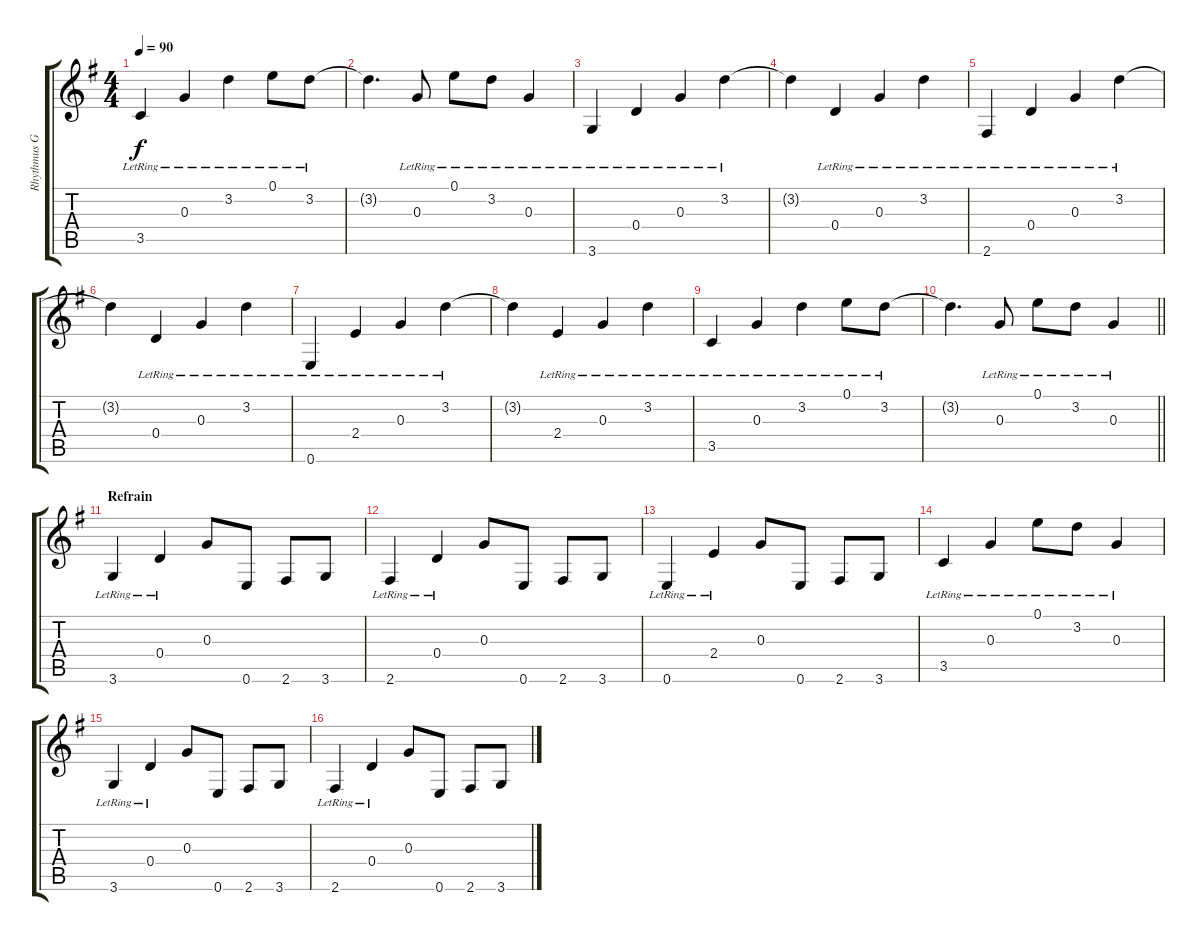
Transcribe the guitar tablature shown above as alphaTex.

\track ("Rhythmus Gitarre" "Rhythmus G") {instrument electricguitarclean}
\staff {score tabs}
\tuning (E4 B3 G3 D3 A2 E2) {hide}
\ts (4 4)
\tempo 90
\clef g2
\ks g
3.5{lr}.4{dy f} 0.3{lr}.4 3.2{lr}.4 0.1{lr}.8 3.2{lr}.8 |
3.2{t}.4{d} 0.3{lr}.8 0.1{lr}.8 3.2{lr}.8 0.3{lr}.4 |
3.6{lr}.4 0.4{lr}.4 0.3{lr}.4 3.2{lr}.4 |
3.2{t}.4 0.4{lr}.4 0.3{lr}.4 3.2{lr}.4 |
2.6{lr}.4 0.4{lr}.4 0.3{lr}.4 3.2{lr}.4 |
3.2{t}.4 0.4{lr}.4 0.3{lr}.4 3.2{lr}.4 |
0.6{lr}.4 2.4{lr}.4 0.3{lr}.4 3.2{lr}.4 |
3.2{t}.4 2.4{lr}.4 0.3{lr}.4 3.2{lr}.4 |
3.5{lr}.4 0.3{lr}.4 3.2{lr}.4 0.1{lr}.8 3.2{lr}.8 |
\barLineRight lightlight
3.2{t}.4{d} 0.3{lr}.8 0.1{lr}.8 3.2{lr}.8 0.3{lr}.4 |
\section ("" "Refrain")
3.6{lr}.4 0.4{lr}.4 0.3.8 0.6.8 2.6.8 3.6.8 |
2.6{lr}.4 0.4{lr}.4 0.3.8 0.6.8 2.6.8 3.6.8 |
0.6{lr}.4 2.4{lr}.4 0.3.8 0.6.8 2.6.8 3.6.8 |
3.5{lr}.4 0.3{lr}.4 0.1{lr}.8 3.2{lr}.8 0.3{lr}.4 |
3.6{lr}.4 0.4{lr}.4 0.3.8 0.6.8 2.6.8 3.6.8 |
2.6{lr}.4 0.4{lr}.4 0.3.8 0.6.8 2.6.8 3.6.8
